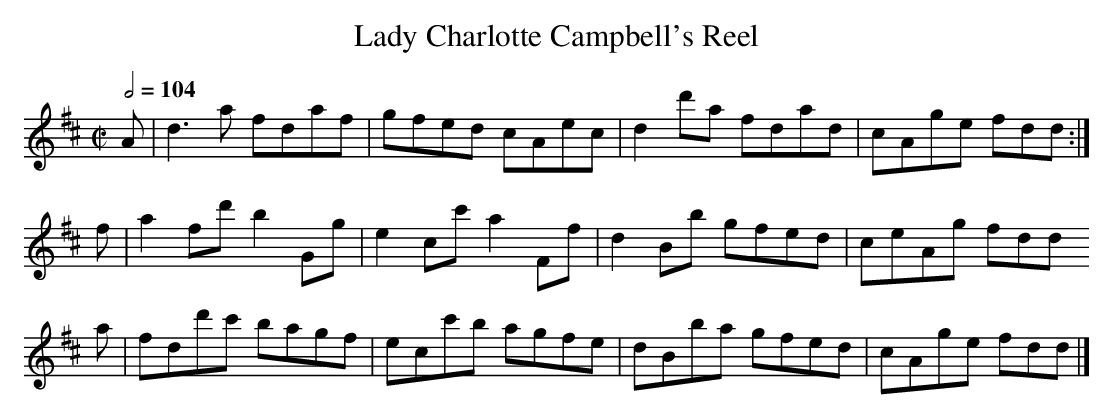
X:1
T:Lady Charlotte Campbell's Reel
M:C|
L:1/8
Q:1/2=104
K:D
A|d3 a   fdaf|gfed  cAec|d2d'a fdad|cAge fdd:|
f|a2fd'  b2Gg|e2cc' a2Ff|d2Bb  gfed|ceAg fdd
a|fdd'c' bagf|ecc'b agfe|dBba  gfed|cAge fdd|]
